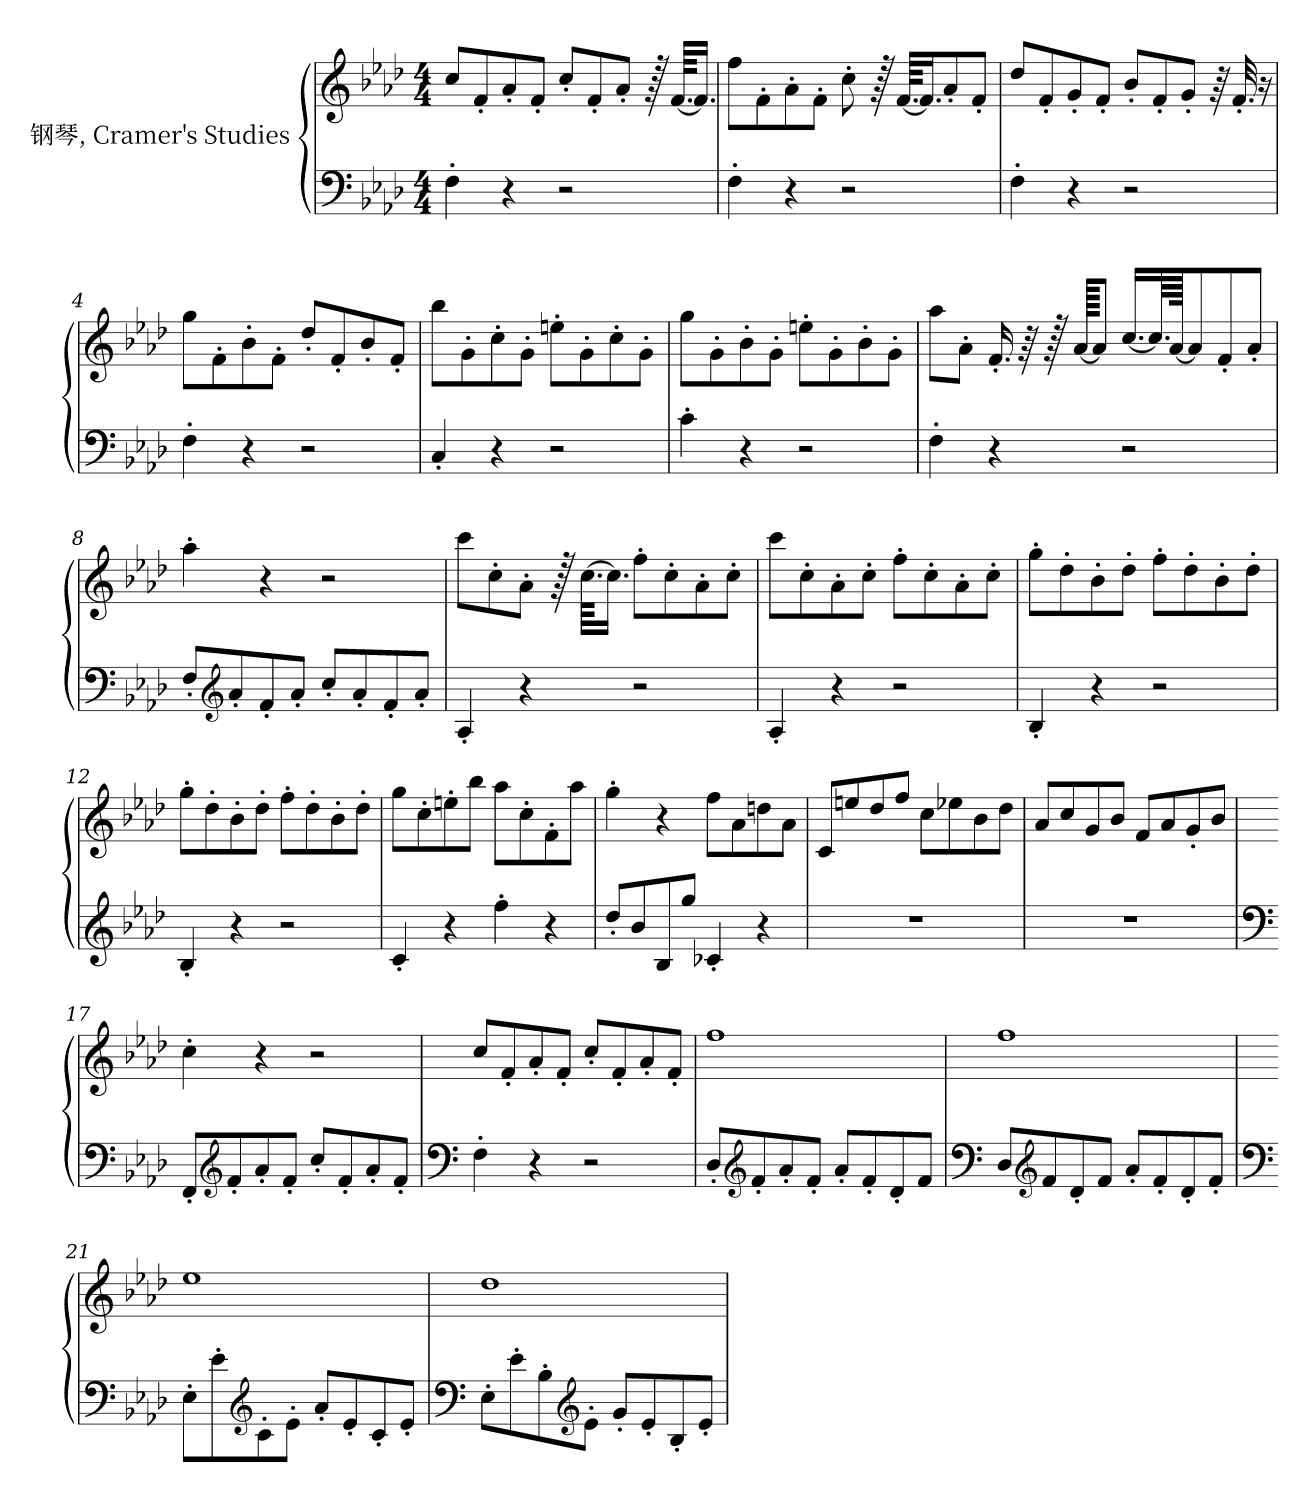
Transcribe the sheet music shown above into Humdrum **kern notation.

**kern	**kern
*part1	*part1
*staff2	*staff1
*I"钢琴, Cramer's Studies	*
*clefF4	*clefG2
*k[b-e-a-d-]	*k[b-e-a-d-]
*M4/4	*M4/4
*MM117	*MM117
=1	=1
4F'\	8cc/L
.	8f'/
4r	8a-'/
.	8f'/J
2r	8cc'/L
.	8f'/
.	8a-'/J
.	128r
.	[64.f/KKLL
.	16.f/JJ]
=2	=2
4F'\	8ff\L
.	8f'\
4r	8a-'\
.	8f'\J
2r	8cc'\
.	128r
.	[64.f/KKLL
.	16.f/J]
.	8a-'/
.	8f'/J
=3	=3
4F'\	8dd-/L
.	8f'/
4r	8g'/
.	8f'/J
2r	8b-'/L
.	8f'/
.	8g'/J
.	64r
.	32.f'/
.	16r
=4	=4
4F'\	8gg\L
.	8f'\
4r	8b-'\
.	8f'\J
2r	8dd-'/L
.	8f'/
.	8b-'/
.	8f'/J
!!LO:LB:g=z
=5	=5
4C'/	8bb-\L
.	8g'\
4r	8cc'\
.	8g'\J
2r	8een'\L
.	8g'\
.	8cc'\
.	8g'\J
=6	=6
4c'\	8gg\L
.	8g'\
4r	8b-'\
.	8g'\J
2r	8een'\L
.	8g'\
.	8b-'\
.	8g'\J
=7	=7
4F'\	8aa-\L
.	8a-'\J
4r	16.f'/
.	64r
.	128r
.	[128a-/KKKKL
.	8a-/J]
2r	[16.cc/LL
.	64.cc/LL]
.	[128a-/JJJK
.	8a-/]
.	8f'/
.	8a-'/J
=8	=8
8F'/L	4aa-'\
*clefG2	*
8a-'/	.
8f'/	4r
8a-'/J	.
8cc'/L	2r
8a-'/	.
8f'/	.
8a-'/J	.
!!LO:LB:g=z
=9	=9
4A-'/	8ccc\L
.	8cc'\
4r	8a-'\J
.	128r
.	[64.cc\KKLL
.	16.cc\JJ]
2r	8ff'\L
.	8cc'\
.	8a-'\
.	8cc'\J
=10	=10
4A-'/	8ccc\L
.	8cc'\
4r	8a-'\
.	8cc'\J
2r	8ff'\L
.	8cc'\
.	8a-'\
.	8cc'\J
=11	=11
4B-'/	8gg'\L
.	8dd-'\
4r	8b-'\
.	8dd-'\J
2r	8ff'\L
.	8dd-'\
.	8b-'\
.	8dd-'\J
=12	=12
4B-'/	8gg'\L
.	8dd-'\
4r	8b-'\
.	8dd-'\J
2r	8ff'\L
.	8dd-'\
.	8b-'\
.	8dd-'\J
!!LO:LB:g=z
=13	=13
4c'/	8gg\L
.	8cc'\
4r	8een'\
.	8bb-\J
4ff'\	8aa-\L
.	8cc'\
4r	8f'\
.	8aa-\J
=14	=14
8dd-'/L	4gg'\
8b-/	.
8B-/	4r
8gg/J	.
4c-X'/	8ff\L
.	8a-\
4r	8ddn\
.	8a-\J
=15	=15
1r	8c/L
.	8een/
.	8dd-/
.	8ff/J
.	8cc\L
.	8ee-X\
.	8b-\
.	8dd-\J
=16	=16
1r	8a-/L
.	8cc/
.	8g/
.	8b-/J
.	8f/L
.	8a-/
.	8g'/
.	8b-/J
!!LO:LB:g=z
=17	=17
*clefF4	*
8FF'/L	4cc'\
*clefG2	*
8f'/	.
8a-'/	4r
8f'/J	.
8cc'/L	2r
8f'/	.
8a-'/	.
8f'/J	.
=18	=18
*clefF4	*
4F'\	8cc/L
.	8f'/
4r	8a-'/
.	8f'/J
2r	8cc'/L
.	8f'/
.	8a-'/
.	8f'/J
=19	=19
8D-'/L	1ff
*clefG2	*
8f'/	.
8a-'/	.
8f'/J	.
8a-'/L	.
8f'/	.
8d-'/	.
8f/J	.
=20	=20
*clefF4	*
8D-/L	1ff
*clefG2	*
8f/	.
8d-'/	.
8f/J	.
8a-'/L	.
8f'/	.
8d-'/	.
8f'/J	.
!!LO:LB:g=z
=21	=21
*clefF4	*
8E-'\L	1ee-
8e-'\	.
*clefG2	*
8c'\	.
8e-'\J	.
8a-'/L	.
8e-'/	.
8c'/	.
8e-'/J	.
=22	=22
*clefF4	*
8E-'\L	1dd-
8e-'\	.
8B-'\	.
*clefG2	*
8e-'\J	.
8g'/L	.
8e-'/	.
8B-'/	.
8e-'/J	.
=	=
*-	*-
